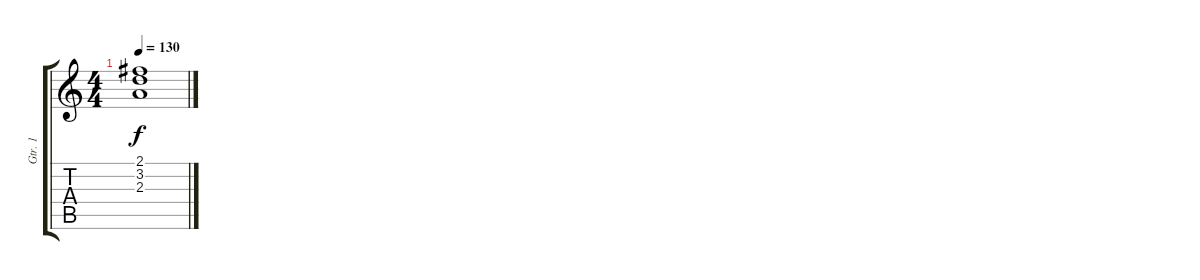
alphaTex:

\track ("Gtr. 1" "Gtr. 1") {instrument acousticguitarsteel}
\staff {score tabs}
\tuning (E4 B3 G3 D3 A2 E2) {hide}
\ts (4 4)
\tempo 130
\clef g2
\ks c
(2.1 3.2 2.3).1{dy f}
